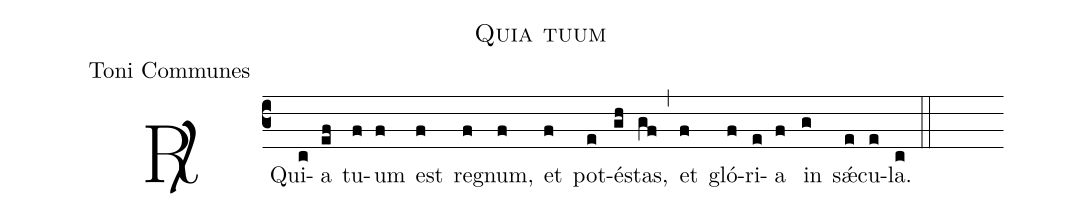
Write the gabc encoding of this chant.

name:Quia tuum;
office-part:Toni Communes;
%%
(c3) <sp>R/</sp> Qui(c)a(ef) tu(f)um(f) est(f) re(f)gnum,(f)  et(f) pot(e)és(gh)tas,(gf) (,) et(f) gló(f)ri(e)a(f) in(g) sǽ(e)cu(e)la.(c) (::)
